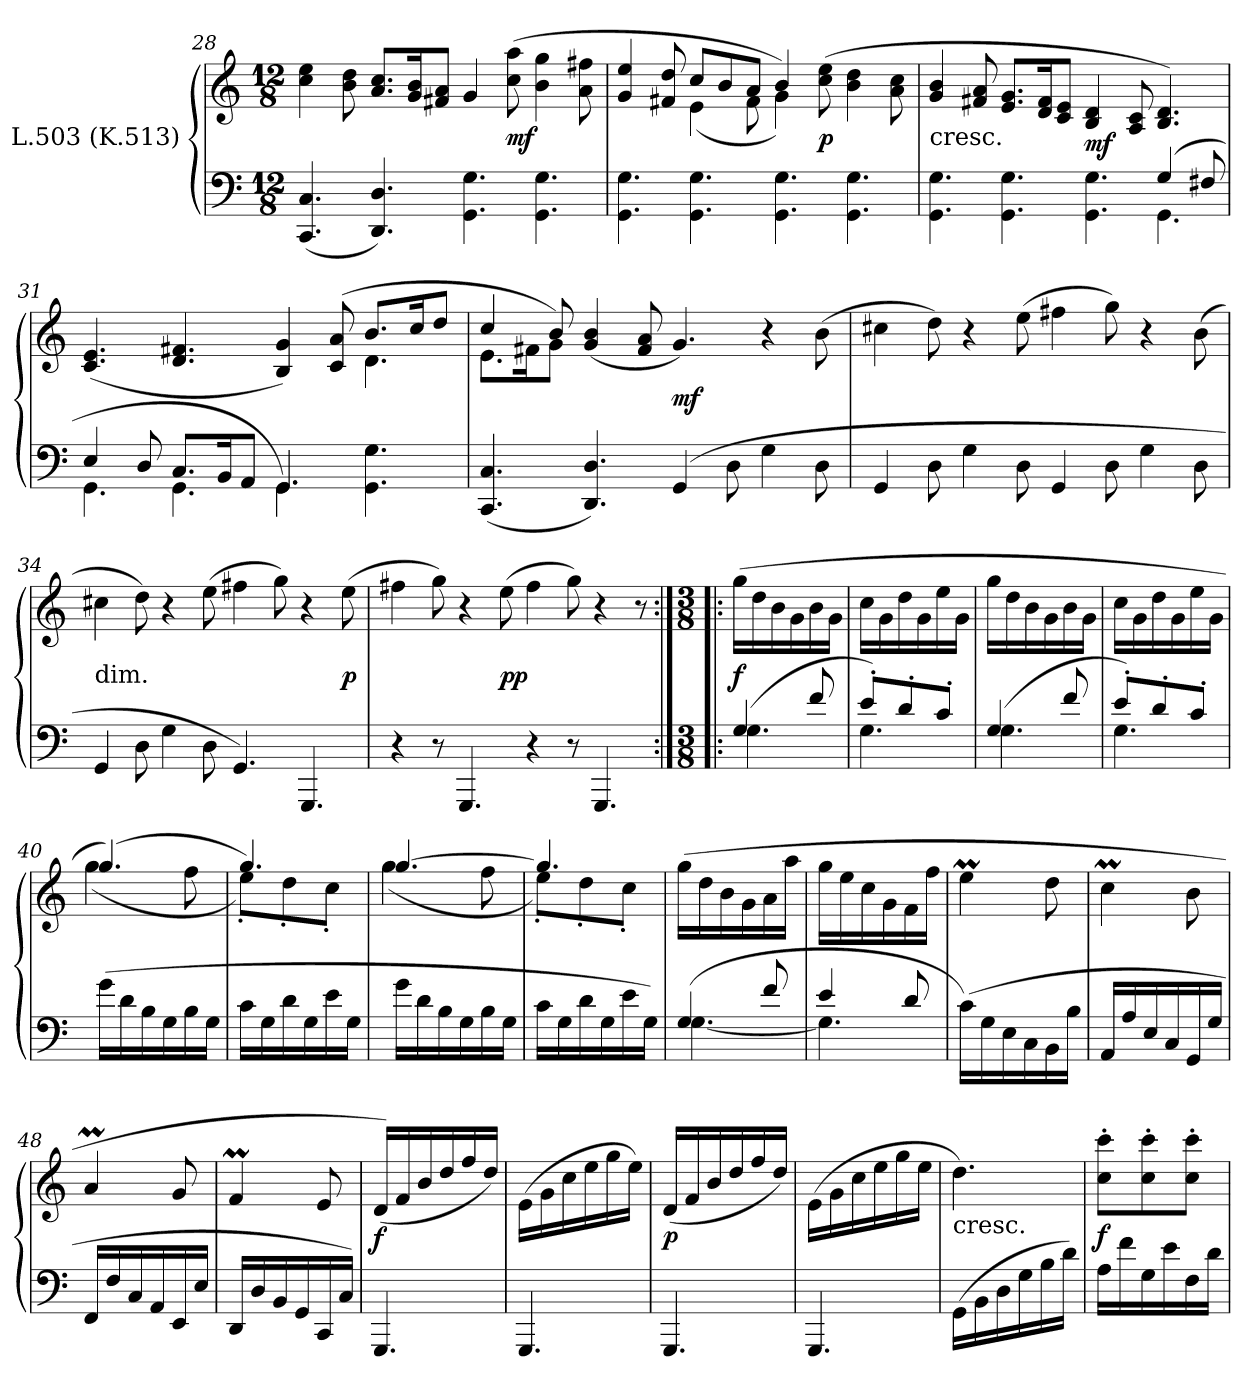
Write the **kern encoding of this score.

**kern	**kern	**dynam
*part1	*part1	*part1
*staff2	*staff1	*staff1/2
*I"L.503 (K.513)	*	*
!!LO:LB:g=z
*clefF4	*clefG2	*
*k[]	*k[]	*
*M12/8	*M12/8	*
=28	=28	=28
(4.CC 4.C	4cc 4ee	.
.	8b 8dd	.
4.DD 4.D)	8.a 8.ccL	.
.	16g 16bK	.
.	8f#X 8aJ	.
4.GG\ 4.G\	4g	.
.	(8cc 8aa	mf
4.GG\ 4.G\	4b 4gg	.
.	8a 8ff#X	.
=29	=29	=29
*	*^	*
4.GG\ 4.G\	4g/ 4ee/	4.ryy	.
.	8f#X 8dd	.	.
4.GG\ 4.G\	8ccL	(4e	.
.	8b	.	.
.	8aJ	8f#	.
4.GG\ 4.G\	4b)	4g)	.
.	8ryy	(>8cc 8ee	p
4.GG\ 4.G\	4b\ 4dd\	4.ryy	.
.	8a 8cc	.	.
*	*v	*v	*
!!LO:LB:g=z
=30	=30	=30
*^	*	*
!	!	!LO:TX:c:t=cresc.	!
2.ryy	4.GG\ 4.G\	4g 4b	.
.	.	8f#X 8a	.
.	4.GG\ 4.G\	8.e 8.gL	.
.	.	16d 16f#K	.
.	.	8c 8eJ	.
4.ryy	4.GG\ 4.G\	4B 4d	mf
.	.	8A 8c	.
(4G	4.GG	4.B 4.d)	.
8F#X	.	.	.
=31	=31	=31	=31
*	*	*^	*
4E	4.GG	2.ryy	(>4.c 4.e	.
8D	.	.	.	.
8.CL	4.GG	.	4.d 4.f#X	.
16BBK	.	.	.	.
8AAJ	.	.	.	.
4.GG	4.GG)	4.ryy	4B 4g)	.
.	.	.	(8c 8a	.
4.ryy	4.GG\ 4.G\	8.bL	4.d	.
.	.	16ccK	.	.
.	.	8ddJ	.	.
*v	*v	*	*	*
!!LO:LB:g=z	!!
=32	=32	=32	=32
(4.CC 4.C	4cc	8.eL	.
.	.	16f#XK	.
.	8b)	8gJ	.
4.DD 4.D)	(4g 4b	4.ryy	.
.	8f# 8a	.	.
(4GG	4.g)	2.ryy	mf
8D	.	.	.
4G	4r	.	.
8D	(8b	.	.
*	*v	*v	*
=33	=33	=33
4GG	4cc#X	.
8D	8dd)	.
4G	4r	.
8D	(8ee	.
4GG	4ff#X	.
8D	8gg)	.
4G	4r	.
8D	(8b	.
!!LO:LB:g=z
=34	=34	=34
!	!LO:TX:c:t=dim.	!
4GG	4cc#X	.
8D	8dd)	.
4G	4r	.
8D	(8ee	.
4.GG)	4ff#X	.
.	8gg)	.
4.GGG	4r	.
.	(8ee	p
=35	=35	=35
4r	4ff#X	.
8r	8gg)	.
4.GGG	4r	.
.	(8ee	pp
4r	4ff#	.
8r	8gg)	.
4.GGG	4r	.
.	8r	.
!!LO:LB:g=z
=36:|!|:	=36:|!|:	=36:|!|:
*M3/8	*M3/8	*
*	*MM132	*
*^	*	*
(4G	4.G	(16ggLL	f
.	.	16dd	.
.	.	16b	.
.	.	16g	.
8f	.	16b	.
.	.	16gJJ	.
=37	=37	=37	=37
8e'L)	4.G	16ccLL	.
.	.	16g	.
8d'	.	16dd	.
.	.	16g	.
8c'J	.	16ee	.
.	.	16gJJ	.
=38	=38	=38	=38
(4G	4.G	16ggLL	.
.	.	16dd	.
.	.	16b	.
.	.	16g	.
8f	.	16b	.
.	.	16gJJ	.
=39	=39	=39	=39
8e'L)	4.G	16ccLL	.
.	.	16g	.
8d'	.	16dd	.
.	.	16g	.
8c'J	.	16ee	.
.	.	16gJJ	.
*v	*v	*	*
!!LO:LB:g=z
=40	=40	=40
*	*^	*
(16gLL	(4.gg)	(4gg	.
16d	.	.	.
16B	.	.	.
16G	.	.	.
16B	.	8ff	.
16GJJ	.	.	.
=41	=41	=41	=41
16cLL	4.gg	8ee'L))	.
16G	.	.	.
16d	.	8dd'	.
16G	.	.	.
16e	.	8cc'J	.
16GJJ	.	.	.
=42	=42	=42	=42
16gLL	[4.gg	(4gg	.
16d	.	.	.
16B	.	.	.
16G	.	.	.
16B	.	8ff	.
16GJJ	.	.	.
=43	=43	=43	=43
16cLL	4.gg]	8ee'L)	.
16G	.	.	.
16d	.	8dd'	.
16G	.	.	.
16e	.	8cc'J	.
16GJJ)	.	.	.
*	*v	*v	*
!!LO:LB:g=z
=44	=44	=44
*^	*	*
(4G	[4.G	(16ggLL	.
.	.	16dd	.
.	.	16b	.
.	.	16g	.
8f	.	16a	.
.	.	16aaJJ	.
=45	=45	=45	=45
4e	4.G]	16ggLL	.
.	.	16ee	.
.	.	16cc	.
.	.	16g	.
8d	.	16f	.
.	.	16ffJJ	.
*v	*v	*	*
=46	=46	=46
(16cLL)	4eem	.
16G	.	.
16E	.	.
16C	.	.
16BB	8dd	.
16BJJ	.	.
=47	=47	=47
16AA/LL	4ccM	.
16A/	.	.
16E/	.	.
16C/	.	.
16GG/	8b	.
16G/JJ	.	.
!!LO:LB:g=z
=48	=48	=48
16FFLL	4aM	.
16F	.	.
16C	.	.
16AA	.	.
16EE	8g	.
16EJJ	.	.
=49	=49	=49
16DDLL	4fM	.
16D	.	.
16BB	.	.
16GG	.	.
16CC	8e	.
16CJJ)	.	.
=50	=50	=50
4.GGG	(16dLL)	f
.	16f	.
.	16b	.
.	16dd	.
.	16ff	.
.	16ddJJ)	.
=51	=51	=51
4.GGG	(16eLL	.
.	16g	.
.	16cc	.
.	16ee	.
.	16gg	.
.	16eeJJ)	.
=52	=52	=52
4.GGG	(16dLL	p
.	16f	.
.	16b	.
.	16dd	.
.	16ff	.
.	16ddJJ)	.
!!LO:LB:g=z
=53	=53	=53
4.GGG	(16eLL	.
.	16g	.
.	16cc	.
.	16ee	.
.	16gg	.
.	16eeJJ	.
=54	=54	=54
!	!LO:TX:c:t=cresc.	!
(16GGLL	4.dd)	.
16BB	.	.
16D	.	.
16G	.	.
16B	.	.
16dJJ)	.	.
=55	=55	=55
16ALL	8cc' 8ccc'L	f
16f	.	.
16G	8cc' 8ccc'	.
16e	.	.
16F	8cc' 8ccc'J	.
16dJJ	.	.
=	=	=
*-	*-	*-
